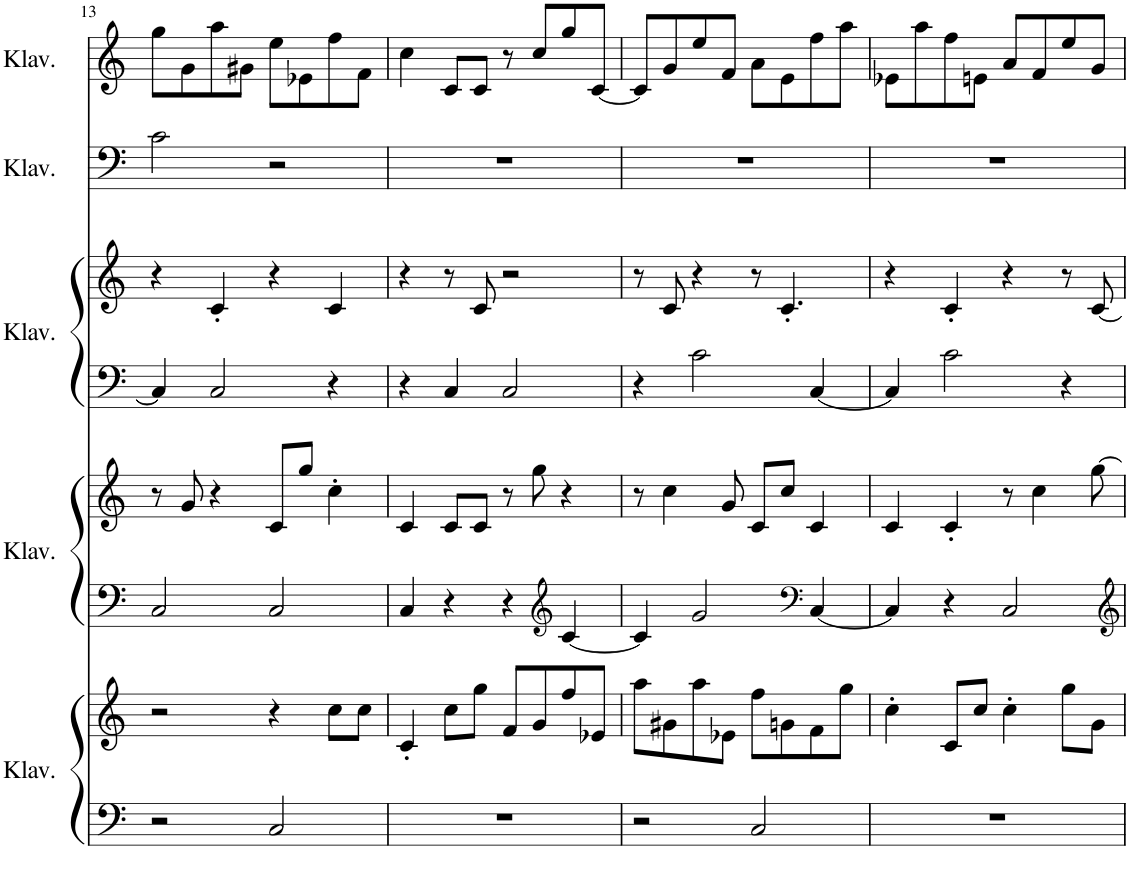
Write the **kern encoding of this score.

**kern	**kern	**kern	**kern	**kern	**kern	**kern	**kern
*part5	*part5	*part4	*part4	*part3	*part3	*part2	*part1
*staff8	*staff7	*staff6	*staff5	*staff4	*staff3	*staff2	*staff1
*I"Klavier	*	*I"Klavier	*	*I"Klavier	*	*I"Klavier	*I"Klavier
*I'Klav.	*	*I'Klav.	*	*I'Klav.	*	*I'Klav.	*I'Klav.
!!LO:PB:g=z
*clefF4	*clefG2	*clefF4	*clefG2	*clefF4	*clefG2	*clefF4	*clefG2
*k[]	*k[]	*k[]	*k[]	*k[]	*k[]	*k[]	*k[]
*M4/4	*M4/4	*M4/4	*M4/4	*M4/4	*M4/4	*M4/4	*M4/4
=13	=13	=13	=13	=13	=13	=13	=13
2r	2r	2C/	8r	4C/]	4r	2c\	8gg\L
.	.	.	8g/	.	.	.	8g\
.	.	.	4r	2C/	4c'/	.	8aa\
.	.	.	.	.	.	.	8g#X\J
2C/	4r	2C/	8c/L	.	4r	2r	8ee\L
.	.	.	8gg/J	.	.	.	8e-X\
.	8cc\L	.	4cc'\	4r	4c/	.	8ff\
.	8cc\J	.	.	.	.	.	8f\J
=14	=14	=14	=14	=14	=14	=14	=14
1r	4c'/	4C/	4c/	4r	4r	1r	4cc\
.	8cc\L	4r	8c/L	4C/	8r	.	8c/L
.	8gg\J	.	8c/J	.	8c/	.	8c/J
.	8f/L	4r	8r	2C/	2r	.	8r
.	8g/	.	8gg\	.	.	.	8cc/L
*	*	*clefG2	*	*	*	*	*
.	8ff/	[4c/	4r	.	.	.	8gg/
.	8e-X/J	.	.	.	.	.	[8c/J
=15	=15	=15	=15	=15	=15	=15	=15
2r	8aa\L	4c/]	8r	4r	8r	1r	8c/L]
.	8g#X\	.	4cc\	.	8c/	.	8g/
.	8aa\	2g/	.	2c\	4r	.	8ee/
.	8e-X\J	.	8g/	.	.	.	8f/J
2C/	8ff\L	.	8c/L	.	8r	.	8a\L
.	8gn\	.	8cc/J	.	4.c'/	.	8e\
*	*	*clefF4	*	*	*	*	*
.	8f\	[4C/	4c/	[4C/	.	.	8ff\
.	8gg\J	.	.	.	.	.	8aa\J
=16	=16	=16	=16	=16	=16	=16	=16
1r	4cc'\	4C/]	4c/	4C/]	4r	1r	8e-X\L
.	.	.	.	.	.	.	8aa\
.	8c/L	4r	4c'/	2c\	4c'/	.	8ff\
.	8cc/J	.	.	.	.	.	8en\J
.	4cc'\	2C/	8r	.	4r	.	8a/L
.	.	.	4cc\	.	.	.	8f/
.	8gg\L	.	.	4r	8r	.	8ee/
.	8g\J	.	[8gg\	.	[8c/	.	8g/J
=	=	=	=	=	=	=	=
*-	*-	*-	*-	*-	*-	*-	*-
